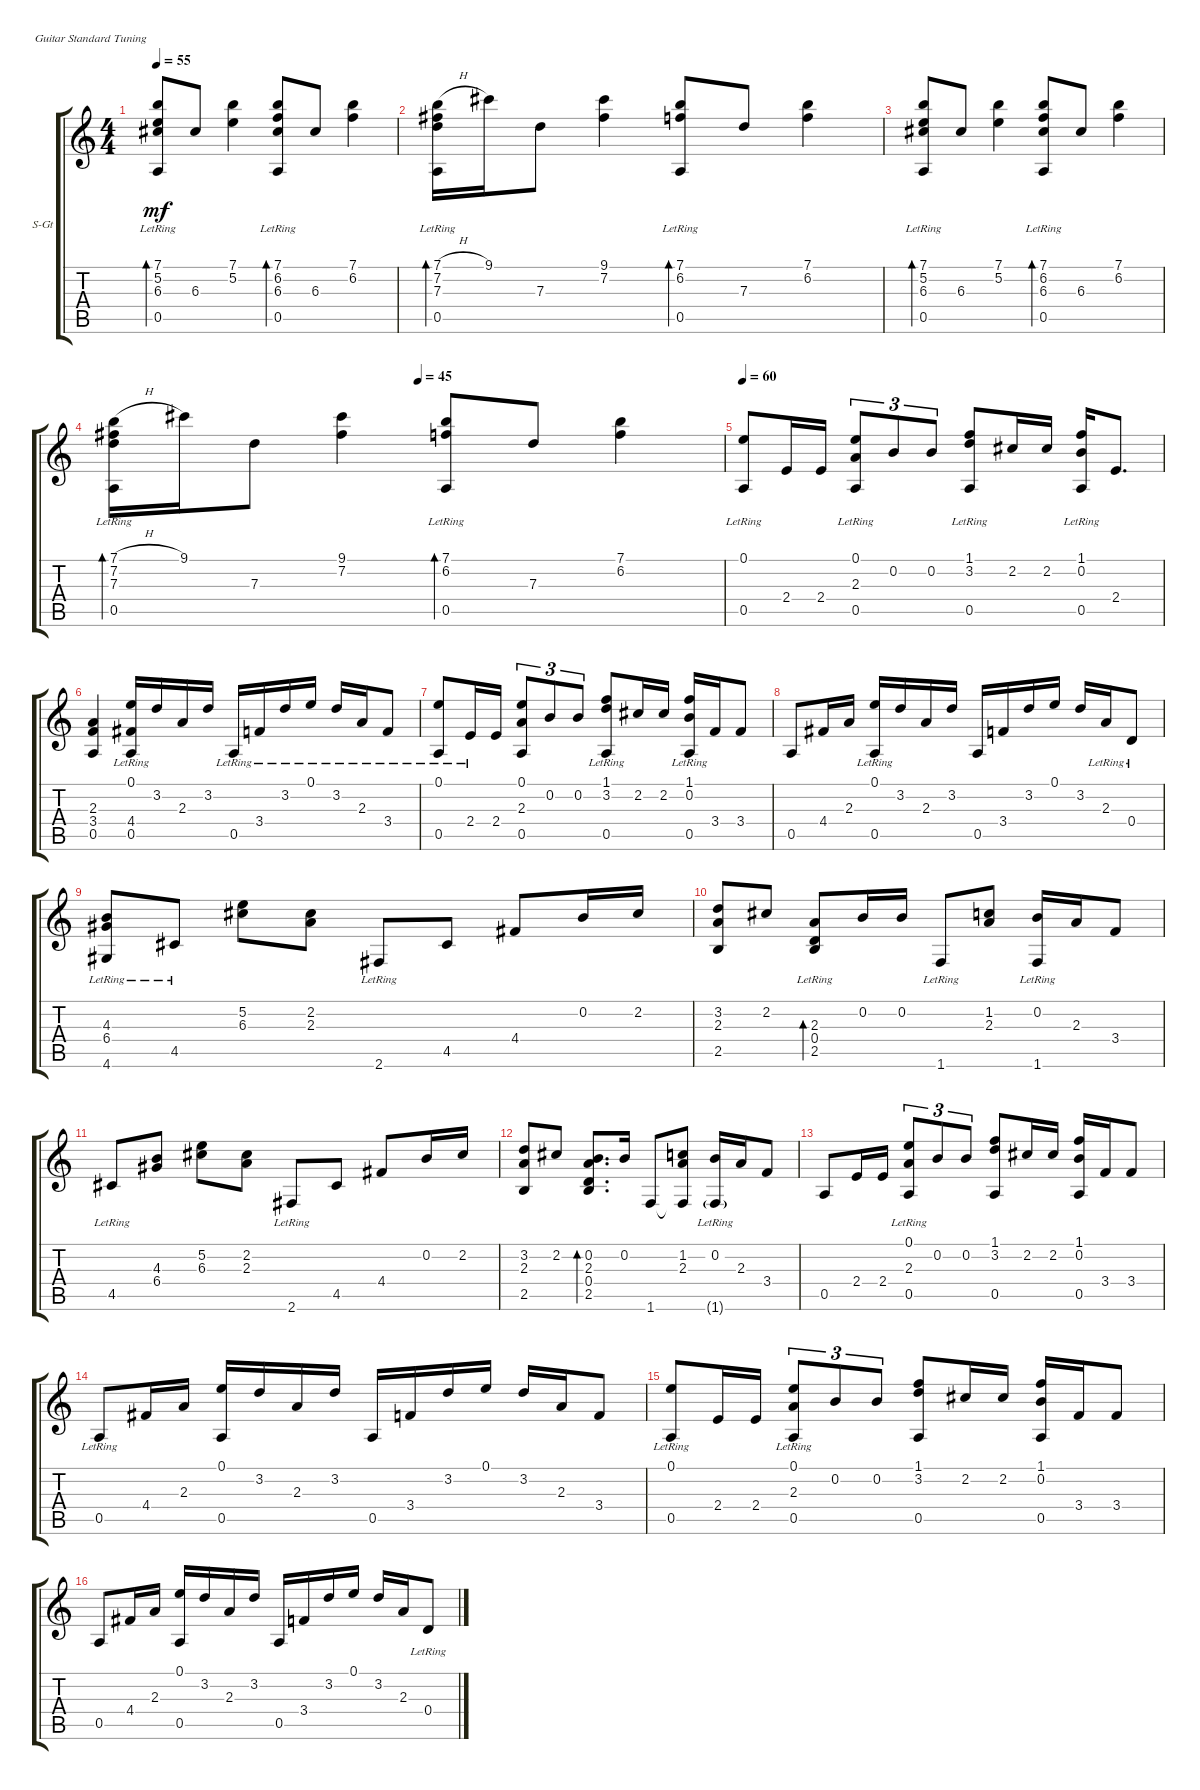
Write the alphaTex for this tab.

\defaultSystemsLayout 4
\bracketExtendMode groupsimilarinstruments
\firstSystemTrackNameOrientation horizontal
\otherSystemsTrackNameOrientation horizontal
\track ("Steel Guitar" "S-Gt") {instrument acousticguitarsteel}
\staff {score tabs}
\tuning (E4 B3 G3 D3 A2 E2)
\ts (4 4)
\tempo 55
\clef g2
\ks c
(7.1{lr} 5.2 6.3 0.5).8{bd 119 dy mf instrument acousticguitarsteel} 6.3.8 (7.1 5.2).4 (7.1{lr} 6.2 6.3 0.5).8{bd 119} 6.3.8 (7.1 6.2).4 |
(7.2 7.1{h lr} 7.3 0.5).16{bd 60} 9.1.16 7.3.8 (9.1 7.2).4 (7.1{lr} 6.2 0.5).8{bd 119} 7.3.8 (6.2 7.1).4 |
(7.1{lr} 5.2 6.3 0.5).8{bd 119} 6.3.8 (5.2 7.1).4 (7.1{lr} 6.2 6.3 0.5).8{bd 119} 6.3.8 (6.2 7.1).4 |
\tempo (45 0.5)
(7.1{h lr} 7.2 7.3 0.5).16{bd 60} 9.1.16 7.3.8 (7.2 9.1).4 (7.1{lr} 6.2 0.5).8{bd 119} 7.3.8 (6.2 7.1).4 |
\tempo 60
(0.1{lr} 0.5).8 2.4.16 2.4.16 (0.5 2.3 0.1{lr}).8{tu (3 2)} 0.2.8{tu (3 2)} 0.2.8{tu (3 2)} (1.1{lr} 3.2 0.5).8 2.2.16 2.2.16 (0.2 1.1{lr} 0.5).16 2.4.8{d} |
(3.4 0.5 2.3).4 (0.1{lr} 4.4 0.5).16 3.2.16 2.3.16 3.2.16 0.5{lr}.16 3.4{lr}.16 3.2{lr}.16 0.1{lr}.16 3.2{lr}.16 2.3{lr}.16 3.4{lr}.8 |
(0.1{lr} 0.5{lr}).8 2.4{lr}.16 2.4.16 (2.3 0.5 0.1).8{tu (3 2)} 0.2.8{tu (3 2)} 0.2.8{tu (3 2)} (1.1 3.2{lr} 0.5).8 2.2.16 2.2.16 (1.1 0.2{lr} 0.5).16 3.4.16 3.4.8 |
0.5.8 4.4.16 2.3.16 (0.1{lr} 0.5).16 3.2.16 2.3.16 3.2.16 0.5.16 3.4.16 3.2.16 0.1.16 3.2.16 2.3{lr}.16 0.4{lr}.8 |
(4.3{lr} 6.4{lr} 4.6{lr}).8 4.5{lr}.8 (5.2 6.3).8 (2.2 2.3).8 2.6{lr}.8 4.5.8 4.4.8 0.2.16 2.2.16 |
(3.2 2.3 2.5).8 2.2.8 (2.3 0.4 2.5{lr}).8{bd 118} 0.2.16 0.2.16 1.6{lr}.8 (2.3 1.2).8 (0.2 1.6{lr}).16 2.3.16 3.4.8 |
4.5{lr}.8 (6.4 4.3).8 (6.3 5.2).8 (2.2 2.3).8 2.6{lr}.8 4.5.8 4.4.8 0.2.16 2.2.16 |
(3.2 2.3 2.5).8 2.2.8 (0.2 2.3 0.4 2.5).8{d bd 117} 0.2.16 1.6.8 (1.2 2.3 1.6{t}).8 (0.2 1.6{g lr}).16 2.3.16 3.4.8 |
0.5.8 2.4.16 2.4.16 (0.5{lr} 2.3 0.1).8{tu (3 2)} 0.2.8{tu (3 2)} 0.2.8{tu (3 2)} (1.1 3.2 0.5).8 2.2.16 2.2.16 (1.1 0.2 0.5).16 3.4.16 3.4.8 |
0.5{lr}.8 4.4.16 2.3.16 (0.1 0.5).16 3.2.16 2.3.16 3.2.16 0.5.16 3.4.16 3.2.16 0.1.16 3.2.16 2.3.16 3.4.8 |
(0.1 0.5{lr}).8 2.4.16 2.4.16 (0.5{lr} 2.3 0.1).8{tu (3 2)} 0.2.8{tu (3 2)} 0.2.8{tu (3 2)} (1.1 3.2 0.5).8 2.2.16 2.2.16 (1.1 0.2 0.5).16 3.4.16 3.4.8 |
0.5.8 4.4.16 2.3.16 (0.1 0.5).16 3.2.16 2.3.16 3.2.16 0.5.16 3.4.16 3.2.16 0.1.16 3.2.16 2.3.16 0.4{lr}.8
